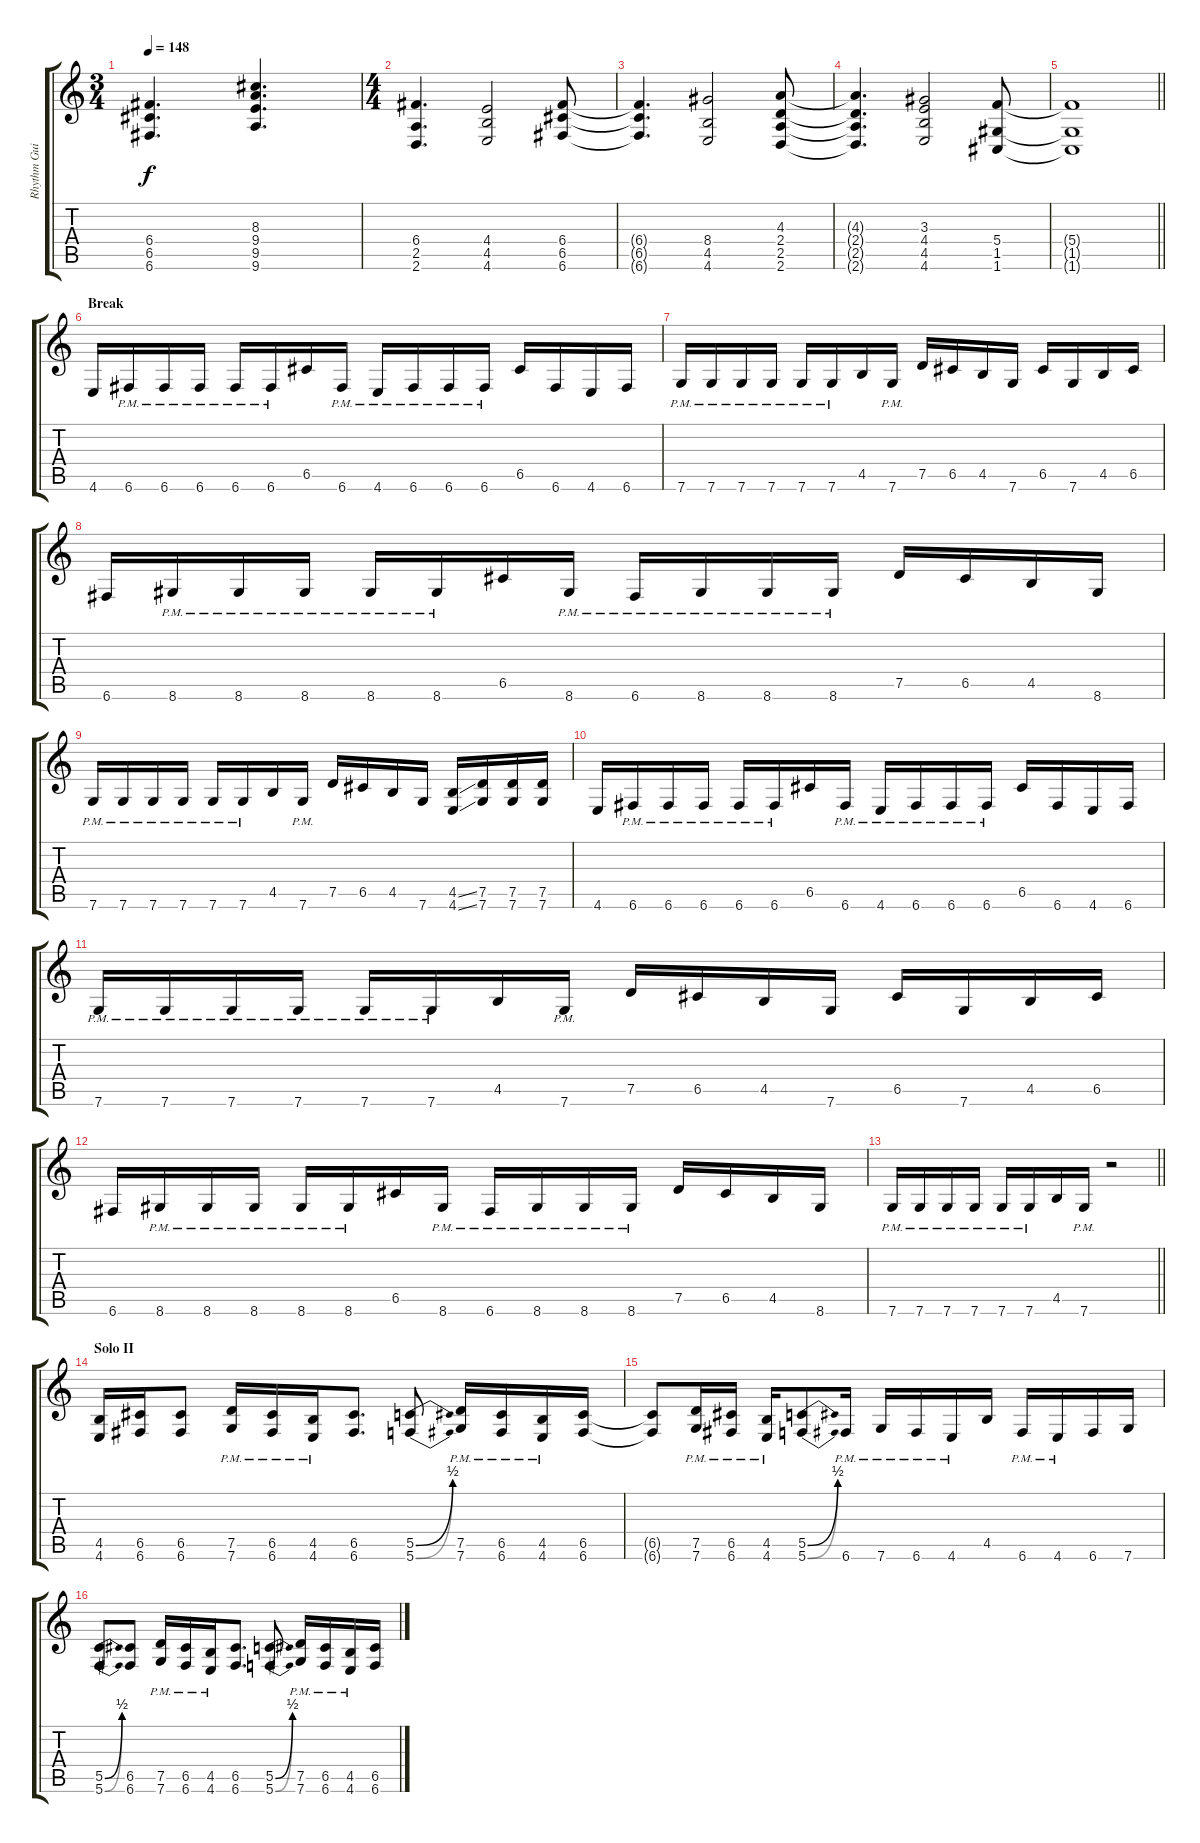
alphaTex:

\track ("Rhythm Guitar I" "Rhythm Gui") {instrument distortionguitar}
\staff {score tabs}
\tuning (D4 A3 F3 C3 G2 C2) {hide}
\ts (3 4)
\tempo 148
\clef g2
\ks c
(6.4{t} 6.5{t} 6.6{t}).4{d dy f} (8.3 9.4 9.5 9.6).4{d} |
\ts (4 4)
(6.4 2.5 2.6).4{d} (4.4 4.5 4.6).2 (6.4 6.5 6.6).8 |
(6.4{t} 6.5{t} 6.6{t}).4{d} (8.4 4.5 4.6).2 (4.3 2.4 2.5 2.6).8 |
(4.3{t} 2.4{t} 2.5{t} 2.6{t}).4{d} (3.3 4.4 4.5 4.6).2 (5.4 1.5 1.6).8 |
\barLineRight lightlight
(5.4{t} 1.5{t} 1.6{t}).1 |
\section ("" "Break")
4.6.16 6.6{pm}.16 6.6{pm}.16 6.6{pm}.16 6.6{pm}.16 6.6{pm}.16 6.5.16 6.6{pm}.16 4.6{pm}.16 6.6{pm}.16 6.6{pm}.16 6.6{pm}.16 6.5.16 6.6.16 4.6.16 6.6.16 |
7.6{pm}.16 7.6{pm}.16 7.6{pm}.16 7.6{pm}.16 7.6{pm}.16 7.6{pm}.16 4.5.16 7.6{pm}.16 7.5.16 6.5.16 4.5.16 7.6.16 6.5.16 7.6.16 4.5.16 6.5.16 |
6.6.16 8.6{pm}.16 8.6{pm}.16 8.6{pm}.16 8.6{pm}.16 8.6{pm}.16 6.5.16 8.6{pm}.16 6.6{pm}.16 8.6{pm}.16 8.6{pm}.16 8.6{pm}.16 7.5.16 6.5.16 4.5.16 8.6.16 |
7.6{pm}.16 7.6{pm}.16 7.6{pm}.16 7.6{pm}.16 7.6{pm}.16 7.6{pm}.16 4.5.16 7.6{pm}.16 7.5.16 6.5.16 4.5.16 7.6.16 (4.5{ss} 4.6{ss}).16 (7.5 7.6).16 (7.5 7.6).16 (7.5 7.6).16 |
4.6.16 6.6{pm}.16 6.6{pm}.16 6.6{pm}.16 6.6{pm}.16 6.6{pm}.16 6.5.16 6.6{pm}.16 4.6{pm}.16 6.6{pm}.16 6.6{pm}.16 6.6{pm}.16 6.5.16 6.6.16 4.6.16 6.6.16 |
7.6{pm}.16 7.6{pm}.16 7.6{pm}.16 7.6{pm}.16 7.6{pm}.16 7.6{pm}.16 4.5.16 7.6{pm}.16 7.5.16 6.5.16 4.5.16 7.6.16 6.5.16 7.6.16 4.5.16 6.5.16 |
6.6.16 8.6{pm}.16 8.6{pm}.16 8.6{pm}.16 8.6{pm}.16 8.6{pm}.16 6.5.16 8.6{pm}.16 6.6{pm}.16 8.6{pm}.16 8.6{pm}.16 8.6{pm}.16 7.5.16 6.5.16 4.5.16 8.6.16 |
\barLineRight lightlight
7.6{pm}.16 7.6{pm}.16 7.6{pm}.16 7.6{pm}.16 7.6{pm}.16 7.6{pm}.16 4.5.16 7.6{pm}.16 r.2 |
\section ("" "Solo II")
(4.5 4.6).16 (6.5 6.6).16 (6.5 6.6).8 (7.5{pm} 7.6{pm}).16 (6.5{pm} 6.6{pm}).16 (4.5{pm} 4.6{pm}).16 (6.5 6.6).8{d} (5.5{be (bend 0 0 60 2)} 5.6{be (bend 0 0 60 2)}).8 (7.5{pm} 7.6{pm}).16 (6.5{pm} 6.6{pm}).16 (4.5{pm} 4.6{pm}).16 (6.5 6.6).16 |
(6.5{t} 6.6{t}).8 (7.5{pm} 7.6{pm}).16 (6.5{pm} 6.6{pm}).16 (4.5{pm} 4.6{pm}).16 (5.5{be (bend 0 0 60 2)} 5.6{be (bend 0 0 60 2)}).8 6.6{pm}.16 7.6{pm}.16 6.6{pm}.16 4.6{pm}.16 4.5.16 6.6{pm}.16 4.6{pm}.16 6.6.16 7.6.16 |
(5.5{be (bend 0 0 60 2)} 5.6{be (bend 0 0 60 2)}).8 (6.5 6.6).8 (7.5{pm} 7.6{pm}).16 (6.5{pm} 6.6{pm}).16 (4.5{pm} 4.6{pm}).16 (6.5 6.6).8{d} (5.5{be (bend 0 0 60 2)} 5.6{be (bend 0 0 60 2)}).8 (7.5{pm} 7.6{pm}).16 (6.5{pm} 6.6{pm}).16 (4.5{pm} 4.6{pm}).16 (6.5 6.6).16
